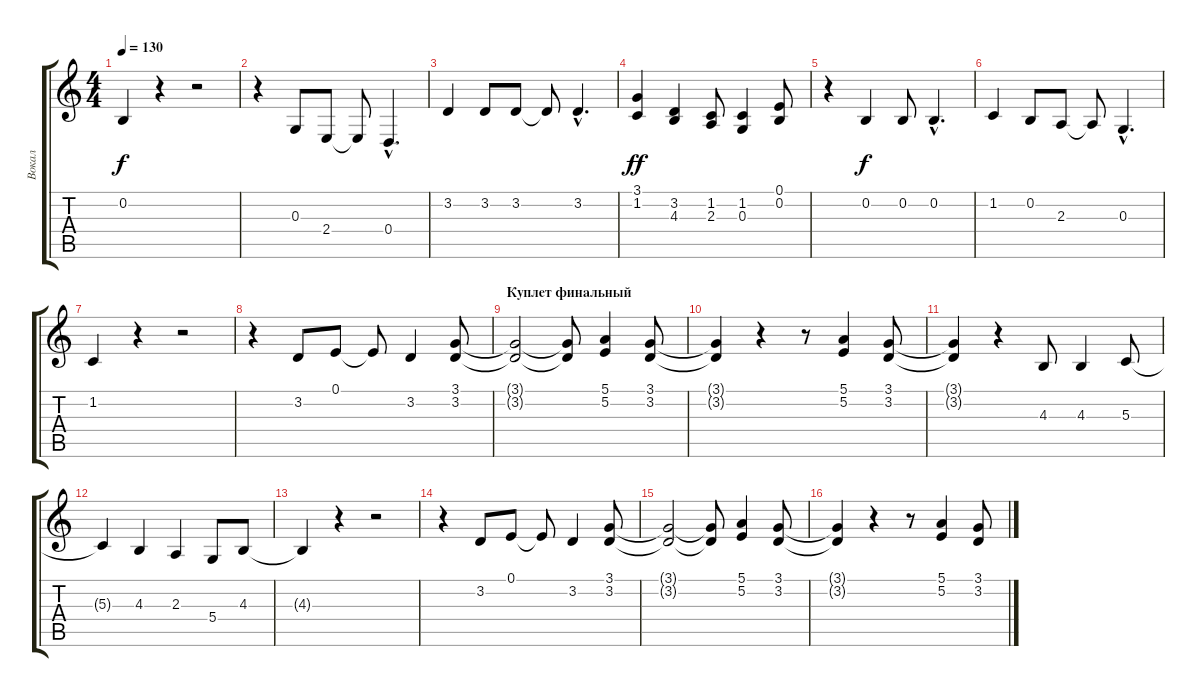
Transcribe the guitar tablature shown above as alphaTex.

\track ("Вокал" "Вокал") {instrument violin}
\staff {score tabs}
\tuning (E4 B3 G3 D3 A2 E2) {hide}
\ts (4 4)
\tempo 130
\clef g2
\ks c
0.2{t}.4{dy f} r.4 r.2 |
r.4 0.3.8 2.4.8 2.4{t}.8 0.4{hac}.4{d} |
3.2.4 3.2.8 3.2.8 3.2{t}.8 3.2{hac}.4{d} |
(3.1 1.2).4{dy ff} (3.2 4.3).4 (1.2 2.3).8 (1.2 0.3).4 (0.1 0.2).8 |
r.4 0.2.4{dy f} 0.2.8 0.2{hac}.4{d} |
1.2.4 0.2.8 2.3.8 2.3{t}.8 0.3{hac}.4{d} |
1.2.4 r.4 r.2 |
r.4 3.2.8 0.1.8 0.1{t}.8 3.2.4 (3.1 3.2).8 |
\section ("" "Куплет финальный")
(3.1{t} 3.2{t}).2 (3.1{t} 3.2{t}).8 (5.1 5.2).4 (3.1 3.2).8 |
(3.1{t} 3.2{t}).4 r.4 r.8 (5.1 5.2).4 (3.1 3.2).8 |
(3.1{t} 3.2{t}).4 r.4 4.3.8 4.3.4 5.3.8 |
5.3{t}.4 4.3.4 2.3.4 5.4.8 4.3.8 |
4.3{t}.4 r.4 r.2 |
r.4 3.2.8 0.1.8 0.1{t}.8 3.2.4 (3.1 3.2).8 |
(3.1{t} 3.2{t}).2 (3.1{t} 3.2{t}).8 (5.1 5.2).4 (3.1 3.2).8 |
(3.1{t} 3.2{t}).4 r.4 r.8 (5.1 5.2).4 (3.1 3.2).8
